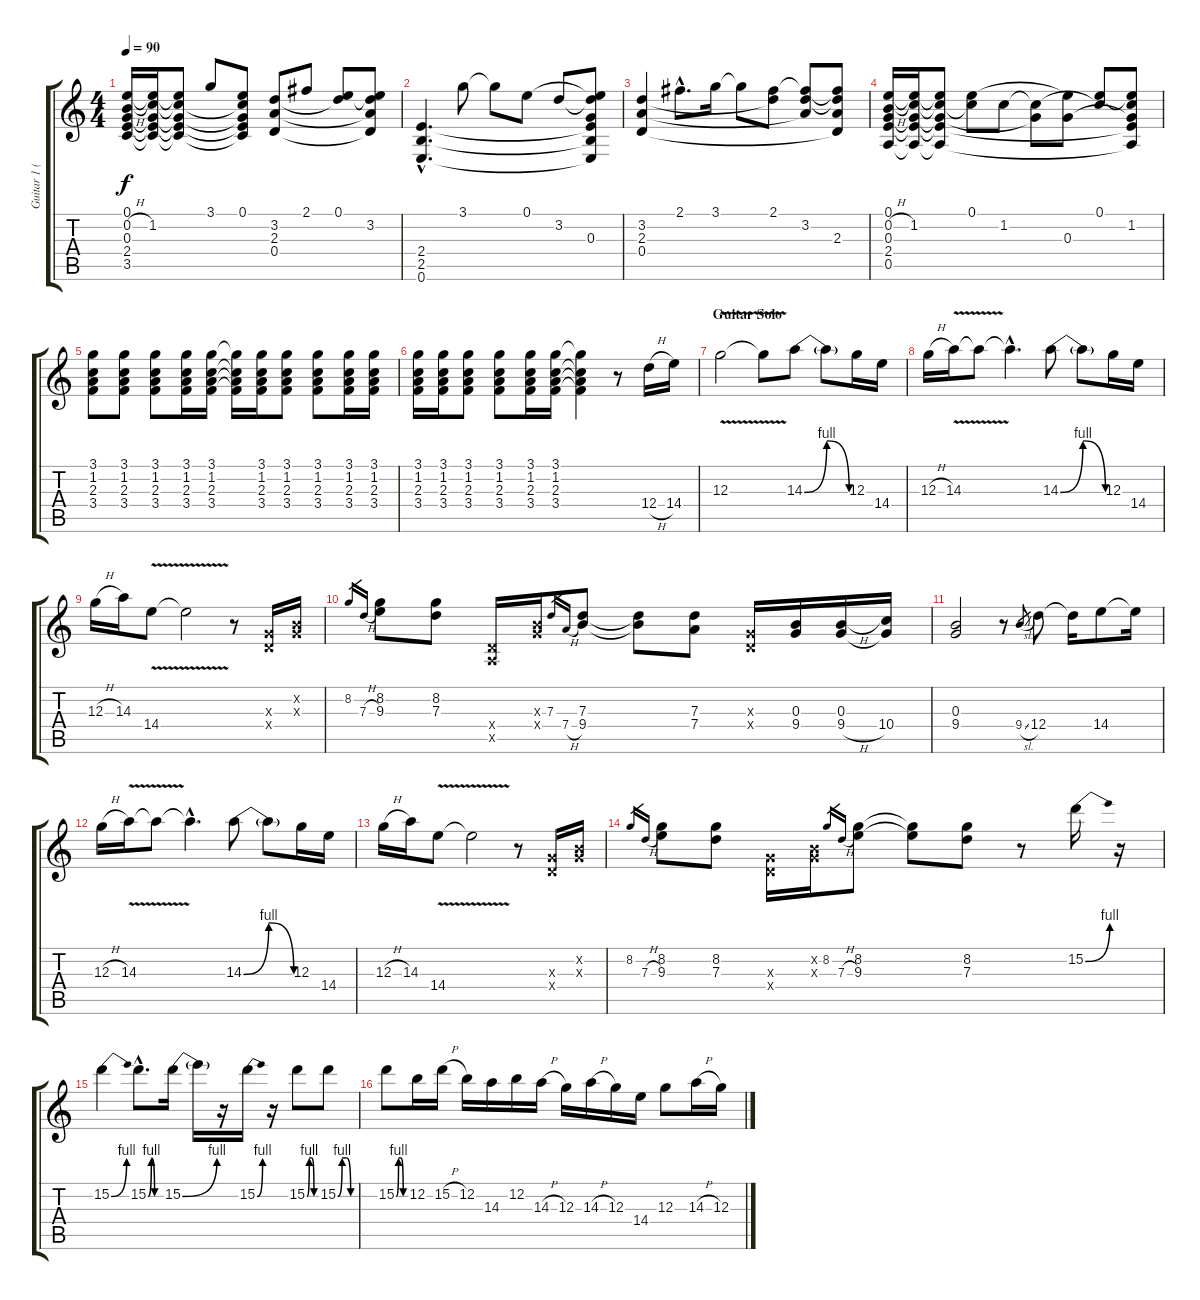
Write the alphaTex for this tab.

\track ("Guitar 1 (Noel)" "Guitar 1 (") {instrument overdrivenguitar}
\staff {score tabs}
\tuning (E4 B3 G3 D3 A2 E2) {hide}
\ts (4 4)
\tempo 90
\clef g2
\ks c
(0.1 0.2{h} 0.3 2.4 3.5).16{dy f} (0.1{t} 1.2 0.3{t} 2.4{t} 3.5{t}).16 (0.1{t} 1.2{t} 0.3{t} 2.4{t} 3.5{t}).8 3.1.8 (0.1 1.2{t} 0.3{t} 2.4{t} 3.5{t}).8 (3.2 2.3 0.4).8 2.1.8 (0.1 3.2{t}).8 (0.1{t} 3.2 2.3{t} 0.4{t}).8 |
(2.4{hac} 2.5{hac} 0.6{hac}).4{d} 3.1.8 3.1{t}.8 0.1.8 3.2.8 (0.1{t} 3.2{t} 0.3 2.4{t} 2.5{t} 0.6{t}).8 |
(3.2 2.3 0.4).4 2.1{hac}.8{d} 3.1.16 3.1{t}.8 (2.1 3.2{t}).8 (2.1{t} 3.2 2.3{t}).8 (2.1{t} 3.2{t} 2.3 0.4{t}).8 |
(0.1 0.2{h} 0.3 2.4 0.5).16 (0.1{t} 1.2 0.3{t} 2.4{t} 0.5{t}).16 (0.1{t} 1.2{t} 0.3{t} 2.4{t} 0.5{t}).8 (0.1 1.2{t}).8 1.2.8 (1.2{t} 0.3{t}).8 (0.1{t} 0.3).8 (0.1 1.2{t}).8 (0.1{t} 1.2 0.3{t} 2.4{t} 0.5{t}).8 |
(3.1 1.2 2.3 3.4).8 (3.1 1.2 2.3 3.4).8 (3.1 1.2 2.3 3.4).8 (3.1 1.2 2.3 3.4).16 (3.1 1.2 2.3 3.4).16 (3.1{t} 1.2{t} 2.3{t} 3.4{t}).16 (3.1 1.2 2.3 3.4).16 (3.1 1.2 2.3 3.4).8 (3.1 1.2 2.3 3.4).8 (3.1 1.2 2.3 3.4).16 (3.1 1.2 2.3 3.4).16 |
(3.1 1.2 2.3 3.4).16 (3.1 1.2 2.3 3.4).16 (3.1 1.2 2.3 3.4).8 (3.1 1.2 2.3 3.4).8 (3.1 1.2 2.3 3.4).16 (3.1 1.2 2.3 3.4).16 (3.1{t} 1.2{t} 2.3{t} 3.4{t}).4 r.8 12.4{h}.16{volume 16} 14.4.16 |
\section ("" "Guitar Solo")
12.3{v}.2 12.3{t}.8 14.3{be (bendrelease 0 0 15 4 45 4 60 0)}.8 14.3{t}.8 12.3.16 14.4.16 |
12.3{h}.16 14.3{v}.16 14.3{t}.8 14.3{hac t}.4{d} 14.3{be (bendrelease 0 0 15 4 45 4 60 0)}.8 14.3{t}.8 12.3.16 14.4.16 |
12.3{h}.16 14.3.16 14.4{v}.8 14.4{t}.2 r.8 (0.3{x} 0.4{x}).16 (0.2{x} 0.3{x}).16 |
8.2.16{gr} 7.3{h}.16{gr} (8.2 9.3).8 (8.2 7.3).8 (0.4{x} 0.5{x}).16 (0.3{x} 9.4{x}).16 7.3.16{gr} 7.4{h}.16{gr} (7.3 9.4).8 (7.3{t} 9.4{t}).8 (7.3 7.4).8 (0.3{x} 0.4{x}).16 (0.3 9.4).16 (0.3 9.4{h}).16 (0.3{t} 10.4).16 |
(0.3 9.4).2 r.8 9.4{sl}.8{gr} 12.4.8 12.4{t}.16 14.4.8 14.4{t}.16 |
12.3{h}.16 14.3{v}.16 14.3{t}.8 14.3{hac t}.4{d} 14.3{be (bendrelease 0 0 15 4 45 4 60 0)}.8 14.3{t}.8 12.3.16 14.4.16 |
12.3{h}.16 14.3.16 14.4{v}.8 14.4{t}.2 r.8 (0.3{x} 0.4{x}).16 (0.2{x} 0.3{x}).16 |
8.2.16{gr} 7.3{h}.16{gr} (8.2 9.3).8 (8.2 7.3).8 (0.3{x} 0.4{x}).16 (0.2{x} 0.3{x}).16 8.2.16{gr} 7.3{h}.16{gr} (8.2 9.3).8 (8.2{t} 9.3{t}).8 (8.2 7.3).8 r.8 15.2{be (bend 0 0 60 4)}.16 r.16 |
15.2{be (bend 0 0 60 4)}.4 15.2{be (custom 0 0 15 4 30 0 60 0) hac}.8{d} 15.2{be (bend 0 0 60 4)}.16 15.2{t}.16 r.16 15.2{be (bend 0 0 60 4)}.16 r.16 15.2{be (custom 0 0 15 4 30 4 45 0 60 0)}.8 15.2{be (custom 0 0 15 4 30 4 45 0 60 0)}.8 |
15.2{be (custom 0 0 15 4 30 4 45 0 60 0)}.8 12.2.16 15.2{h}.16 12.2.16 14.3.16 12.2.16 14.3{h}.16 12.3.16 14.3{h}.16 12.3.16 14.4.16 12.3.8 14.3{h}.16 12.3.16
